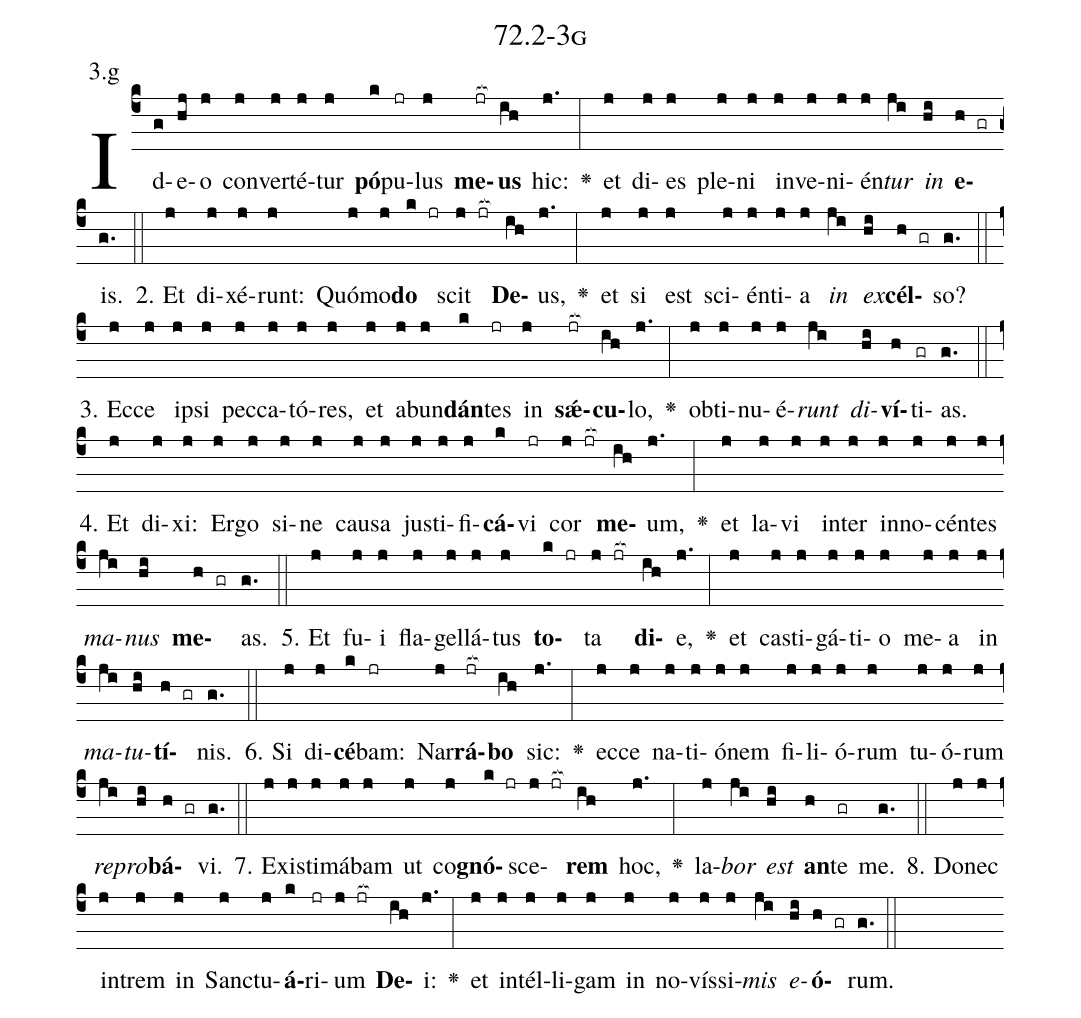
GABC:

name: 72.2-3g;
annotation: 3.g;
%%
(c4)Id(g)e(hj)o(j) con(j)ver(j)té(j)tur(j) <b>pó</b>(k)pu(jr)lus(j) <b>me</b>(jr[ocb:1{])<b>us</b>(ih[ocb:0}]) hic:(j.) <v>\greheightstar</v>(:) et(j) di(j)es(j) ple(j)ni(j) in(j)ve(j)ni(j)én(j)<i>tur</i>(ji) <i>in</i>(hi) <b>e</b>(h gr)is.(g.) (::)
2. Et(j) di(j)xé(j)runt:(j) Quó(j)mo(j)<b>do</b>(k jr) scit(j jr[ocb:1{]) <b>De</b>(ih[ocb:0}])us,(j.) <v>\greheightstar</v>(:) et(j) si(j) est(j) sci(j)én(j)ti(j)a(j) <i>in</i>(ji) <i>ex</i>(hi)<b>cél</b>(h gr)so?(g.) (::)
3. Ec(j)ce(j) ip(j)si(j) pec(j)ca(j)tó(j)res,(j) et(j) ab(j)un(j)<b>dán</b>(k)tes(jr) in(j) <b>sǽ</b>(jr[ocb:1{])<b>cu</b>(ih[ocb:0}])lo,(j.) <v>\greheightstar</v>(:) ob(j)ti(j)nu(j)é(j)<i>runt</i>(ji) <i>di</i>(hi)<b>ví</b>(h)ti(gr)as.(g.) (::)
4. Et(j) di(j)xi:(j) Er(j)go(j) si(j)ne(j) cau(j)sa(j) jus(j)ti(j)fi(j)<b>cá</b>(k)vi(jr) cor(j jr[ocb:1{]) <b>me</b>(ih[ocb:0}])um,(j.) <v>\greheightstar</v>(:) et(j) la(j)vi(j) in(j)ter(j) in(j)no(j)cén(j)tes(j) <i>ma</i>(ji)<i>nus</i>(hi) <b>me</b>(h gr)as.(g.) (::)
5. Et(j) fu(j)i(j) fla(j)gel(j)lá(j)tus(j) <b>to</b>(k jr)ta(j jr[ocb:1{]) <b>di</b>(ih[ocb:0}])e,(j.) <v>\greheightstar</v>(:) et(j) cas(j)ti(j)gá(j)ti(j)o(j) me(j)a(j) in(j) <i>ma</i>(ji)<i>tu</i>(hi)<b>tí</b>(h gr)nis.(g.) (::)
6. Si(j) di(j)<b>cé</b>(k)bam:(jr) Nar(j)<b>rá</b>(jr[ocb:1{])<b>bo</b>(ih[ocb:0}]) sic:(j.) <v>\greheightstar</v>(:) ec(j)ce(j) na(j)ti(j)ó(j)nem(j) fi(j)li(j)ó(j)rum(j) tu(j)ó(j)rum(j) <i>re</i>(ji)<i>pro</i>(hi)<b>bá</b>(h gr)vi.(g.) (::)
7. Ex(j)is(j)ti(j)má(j)bam(j) ut(j) co(j)<b>gnó</b>(k jr)sce(j jr[ocb:1{])<b>rem</b>(ih[ocb:0}]) hoc,(j.) <v>\greheightstar</v>(:) la(j)<i>bor</i>(ji) <i>est</i>(hi) <b>an</b>(h)te(gr) me.(g.) (::)
8. Do(j)nec(j) in(j)trem(j) in(j) Sanc(j)tu(j)<b>á</b>(k)ri(jr)um(j jr[ocb:1{]) <b>De</b>(ih[ocb:0}])i:(j.) <v>\greheightstar</v>(:) et(j) in(j)tél(j)li(j)gam(j) in(j) no(j)vís(j)si(j)<i>mis</i>(ji) <i>e</i>(hi)<b>ó</b>(h gr)rum.(g.) (::)
